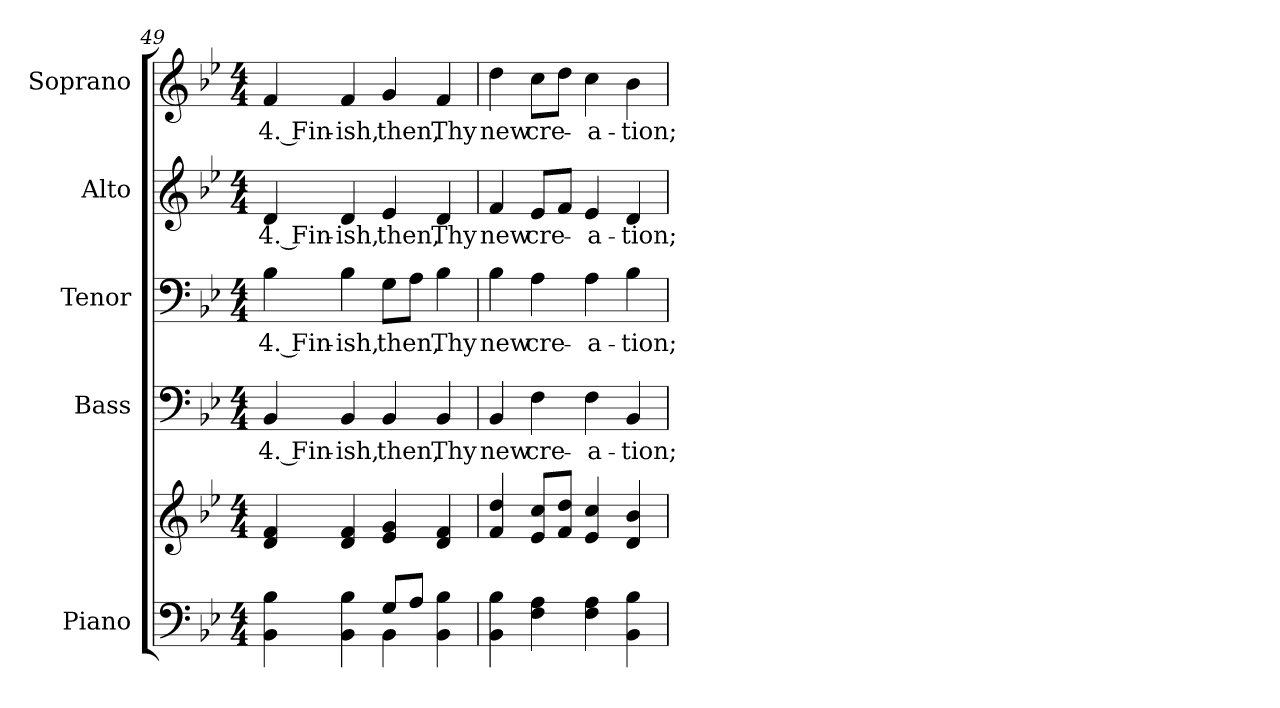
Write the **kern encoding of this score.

**kern	**kern	**kern	**text	**kern	**text	**kern	**text	**kern	**text
*part5	*part5	*part4	*part4	*part3	*part3	*part2	*part2	*part1	*part1
*staff6	*staff5	*staff4	*staff4	*staff3	*staff3	*staff2	*staff2	*staff1	*staff1
*I"Piano	*	*I"Bass	*	*I"Tenor	*	*I"Alto	*	*I"Soprano	*
*I'Pno.	*	*I'B.	*	*I'T.	*	*I'A.	*	*I'S.	*
!!LO:PB:g=z
*clefF4	*clefG2	*clefF4	*	*clefF4	*	*clefG2	*	*clefG2	*
*k[b-e-]	*k[b-e-]	*k[b-e-]	*	*k[b-e-]	*	*k[b-e-]	*	*k[b-e-]	*
*B-:	*B-:	*B-:	*	*B-:	*	*B-:	*	*B-:	*
*M4/4	*M4/4	*M4/4	*	*M4/4	*	*M4/4	*	*M4/4	*
=49	=49	=49	=49	=49	=49	=49	=49	=49	=49
*^	*	*	*	*	*	*	*	*	*
!	!	!	!	!LO:LY:b:color=#000000	!	!	!	!	!	!
!	!	!	!	!	!	!LO:LY:b:color=#000000	!	!	!	!
!	!	!	!	!	!	!	!	!LO:LY:b:color=#000000	!	!
!	!	!	!	!	!	!	!	!	!	!LO:LY:b:color=#000000
4BB-i\ 4B-i	2ryy	4di/ 4fi	4BB-i/	4. Fin-	4B-i\	4. Fin-	4di/	4. Fin-	4fi/	4. Fin-
!	!	!	!	!LO:LY:b:color=#000000	!	!	!	!	!	!
!	!	!	!	!	!	!LO:LY:b:color=#000000	!	!	!	!
!	!	!	!	!	!	!	!	!LO:LY:b:color=#000000	!	!
!	!	!	!	!	!	!	!	!	!	!LO:LY:b:color=#000000
4BB-i\ 4B-i	.	4di/ 4fi	4BB-i/	-ish,	4B-i\	-ish,	4di/	-ish,	4fi/	-ish,
!	!	!	!	!LO:LY:b:color=#000000	!	!	!	!	!	!
!	!	!	!	!	!	!LO:LY:b:color=#000000	!	!	!	!
!	!	!	!	!	!	!	!	!LO:LY:b:color=#000000	!	!
!	!	!	!	!	!	!	!	!	!	!LO:LY:b:color=#000000
8Gi/L	4BB-i\	4e-i/ 4gi	4BB-i/	then,	8Gi\L	then,	4e-i/	then,	4gi/	then,
8Ai/J	.	.	.	.	8Ai\J	.	.	.	.	.
!	!	!	!	!LO:LY:b:color=#000000	!	!	!	!	!	!
!	!	!	!	!	!	!LO:LY:b:color=#000000	!	!	!	!
!	!	!	!	!	!	!	!	!LO:LY:b:color=#000000	!	!
!	!	!	!	!	!	!	!	!	!	!LO:LY:b:color=#000000
4BB-i\ 4B-i	4ryy	4di/ 4fi	4BB-i/	Thy	4B-i\	Thy	4di/	Thy	4fi/	Thy
*v	*v	*	*	*	*	*	*	*	*	*
=50	=50	=50	=50	=50	=50	=50	=50	=50	=50
*^	*	*	*	*	*	*	*	*	*
!	!	!	!	!LO:LY:b:color=#000000	!	!	!	!	!	!
*v	*v	*	*	*	*	*	*	*	*	*
*^	*	*	*	*	*	*	*	*	*
!	!	!	!	!	!	!LO:LY:b:color=#000000	!	!	!	!
*v	*v	*	*	*	*	*	*	*	*	*
*^	*	*	*	*	*	*	*	*	*
!	!	!	!	!	!	!	!	!LO:LY:b:color=#000000	!	!
*v	*v	*	*	*	*	*	*	*	*	*
*^	*	*	*	*	*	*	*	*	*
!	!	!	!	!	!	!	!	!	!	!LO:LY:b:color=#000000
*v	*v	*	*	*	*	*	*	*	*	*
4BB-i\ 4B-i	4fi/ 4ddi	4BB-i/	new	4B-i\	new	4fi/	new	4ddi\	new
!	!	!	!LO:LY:b:color=#000000	!	!	!	!	!	!
!	!	!	!	!	!LO:LY:b:color=#000000	!	!	!	!
!	!	!	!	!	!	!	!LO:LY:b:color=#000000	!	!
!	!	!	!	!	!	!	!	!	!LO:LY:b:color=#000000
4Fi\ 4Ai	8e-i/ 8cciL	4Fi\	cre-	4Ai\	cre-	8e-i/L	cre-	8cci\L	cre-
.	8fi/ 8ddiJ	.	.	.	.	8fi/J	.	8ddi\J	.
!	!	!	!LO:LY:b:color=#000000	!	!	!	!	!	!
!	!	!	!	!	!LO:LY:b:color=#000000	!	!	!	!
!	!	!	!	!	!	!	!LO:LY:b:color=#000000	!	!
!	!	!	!	!	!	!	!	!	!LO:LY:b:color=#000000
4Fi\ 4Ai	4e-i/ 4cci	4Fi\	-a-	4Ai\	-a-	4e-i/	-a-	4cci\	-a-
!	!	!	!LO:LY:b:color=#000000	!	!	!	!	!	!
!	!	!	!	!	!LO:LY:b:color=#000000	!	!	!	!
!	!	!	!	!	!	!	!LO:LY:b:color=#000000	!	!
!	!	!	!	!	!	!	!	!	!LO:LY:b:color=#000000
4BB-i\ 4B-i	4di/ 4b-i	4BB-i/	-tion;	4B-i\	-tion;	4di/	-tion;	4b-i\	-tion;
=	=	=	=	=	=	=	=	=	=
*-	*-	*-	*-	*-	*-	*-	*-	*-	*-
